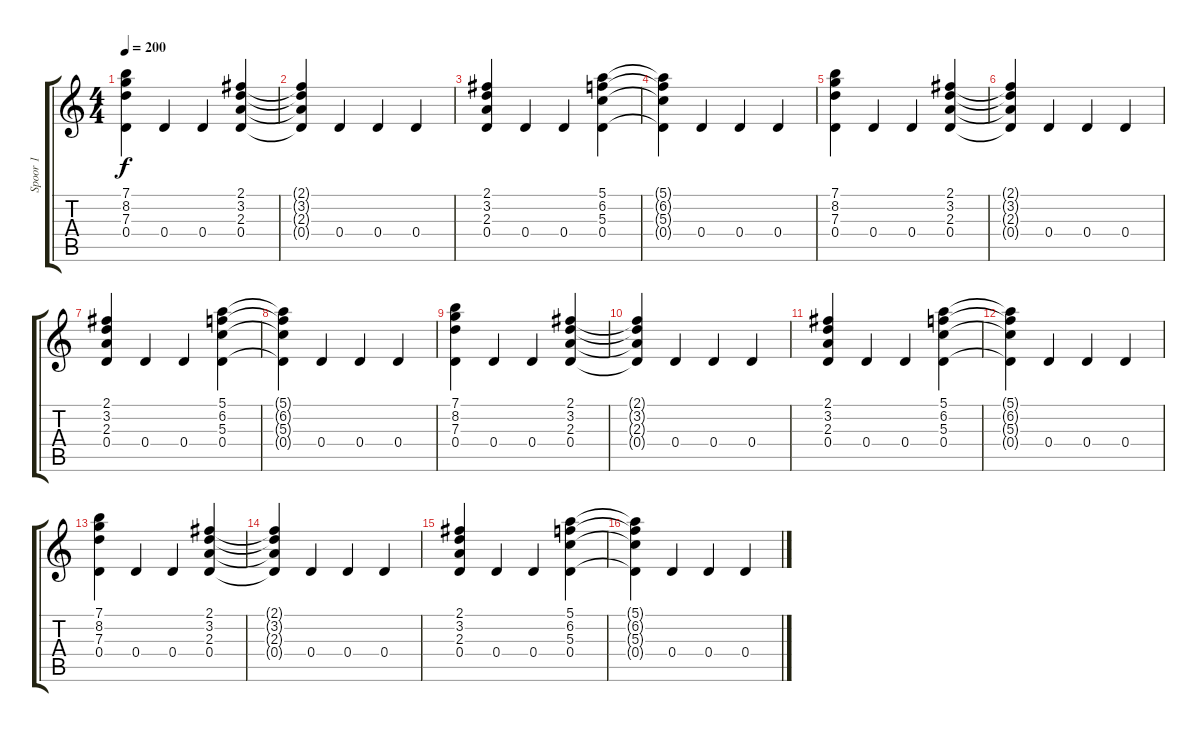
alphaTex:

\track ("Spoor 1" "Spoor 1") {instrument overdrivenguitar}
\staff {score tabs}
\tuning (E4 B3 G3 D3 A2 E2) {hide}
\ts (4 4)
\tempo 200
\clef g2
\ks c
(7.1 8.2 7.3 0.4).4{dy f} 0.4.4 0.4.4 (2.1 3.2 2.3 0.4).4 |
(2.1{t} 3.2{t} 2.3{t} 0.4{t}).4 0.4.4 0.4.4 0.4.4 |
(2.1 3.2 2.3 0.4).4 0.4.4 0.4.4 (5.1 6.2 5.3 0.4).4 |
(5.1{t} 6.2{t} 5.3{t} 0.4{t}).4 0.4.4 0.4.4 0.4.4 |
(7.1 8.2 7.3 0.4).4 0.4.4 0.4.4 (2.1 3.2 2.3 0.4).4 |
(2.1{t} 3.2{t} 2.3{t} 0.4{t}).4 0.4.4 0.4.4 0.4.4 |
(2.1 3.2 2.3 0.4).4 0.4.4 0.4.4 (5.1 6.2 5.3 0.4).4 |
(5.1{t} 6.2{t} 5.3{t} 0.4{t}).4 0.4.4 0.4.4 0.4.4 |
(7.1 8.2 7.3 0.4).4 0.4.4 0.4.4 (2.1 3.2 2.3 0.4).4 |
(2.1{t} 3.2{t} 2.3{t} 0.4{t}).4 0.4.4 0.4.4 0.4.4 |
(2.1 3.2 2.3 0.4).4 0.4.4 0.4.4 (5.1 6.2 5.3 0.4).4 |
(5.1{t} 6.2{t} 5.3{t} 0.4{t}).4 0.4.4 0.4.4 0.4.4 |
(7.1 8.2 7.3 0.4).4 0.4.4 0.4.4 (2.1 3.2 2.3 0.4).4 |
(2.1{t} 3.2{t} 2.3{t} 0.4{t}).4 0.4.4 0.4.4 0.4.4 |
(2.1 3.2 2.3 0.4).4 0.4.4 0.4.4 (5.1 6.2 5.3 0.4).4 |
(5.1{t} 6.2{t} 5.3{t} 0.4{t}).4 0.4.4 0.4.4 0.4.4
